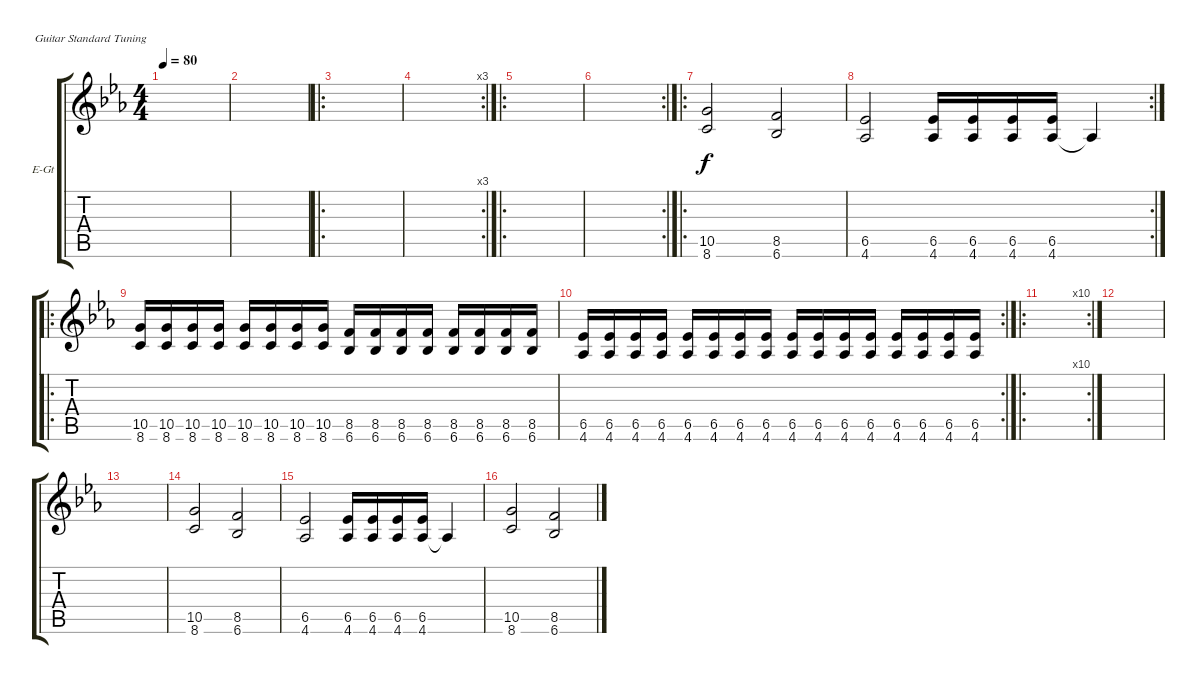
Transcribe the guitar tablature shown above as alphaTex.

\defaultSystemsLayout 4
\bracketExtendMode groupsimilarinstruments
\firstSystemTrackNameOrientation horizontal
\otherSystemsTrackNameOrientation horizontal
\track ("Electric Guitar" "E-Gt") {instrument distortionguitar}
\staff {score tabs}
\tuning (E4 B3 G3 D3 A2 E2)
\ts (4 4)
\tempo 80
\clef g2
\scale
0.5
\ks cminor
|
\scale
0.5 |
\ro
\scale
0.521127 |
\rc 3
\scale
0.478873 |
\ro
\scale
0.521127 |
\rc 2
\scale
0.478873 |
\ro
\scale
0.521127 (8.6 10.5).2 (6.6 8.5).2 |
\rc 2
\scale
0.478873 (4.6 6.5).2 (4.6 6.5).16 (4.6 6.5).16 (4.6 6.5).16 (4.6 6.5).16 4.6{t}.4 |
\ro
\scale
0.521127 (8.6 10.5).16 (8.6 10.5).16 (8.6 10.5).16 (8.6 10.5).16 (8.6 10.5).16 (8.6 10.5).16 (8.6 10.5).16 (8.6 10.5).16 (6.6 8.5).16 (6.6 8.5).16 (6.6 8.5).16 (6.6 8.5).16 (6.6 8.5).16 (6.6 8.5).16 (6.6 8.5).16 (6.6 8.5).16 |
\rc 2
\scale
0.478873 (4.6 6.5).16 (4.6 6.5).16 (4.6 6.5).16 (4.6 6.5).16 (4.6 6.5).16 (4.6 6.5).16 (4.6 6.5).16 (4.6 6.5).16 (4.6 6.5).16 (4.6 6.5).16 (4.6 6.5).16 (4.6 6.5).16 (4.6 6.5).16 (4.6 6.5).16 (4.6 6.5).16 (4.6 6.5).16 |
\ro
\rc 10
\scale
0.56338 |
\scale
0.43662 |
\scale
0.5 |
\scale
0.5 (8.6 10.5).2 (6.6 8.5).2 |
\scale
0.5 (4.6 6.5).2 (4.6 6.5).16 (4.6 6.5).16 (4.6 6.5).16 (4.6 6.5).16 4.6{t}.4 |
\scale
0.5 (8.6 10.5).2 (6.6 8.5).2
